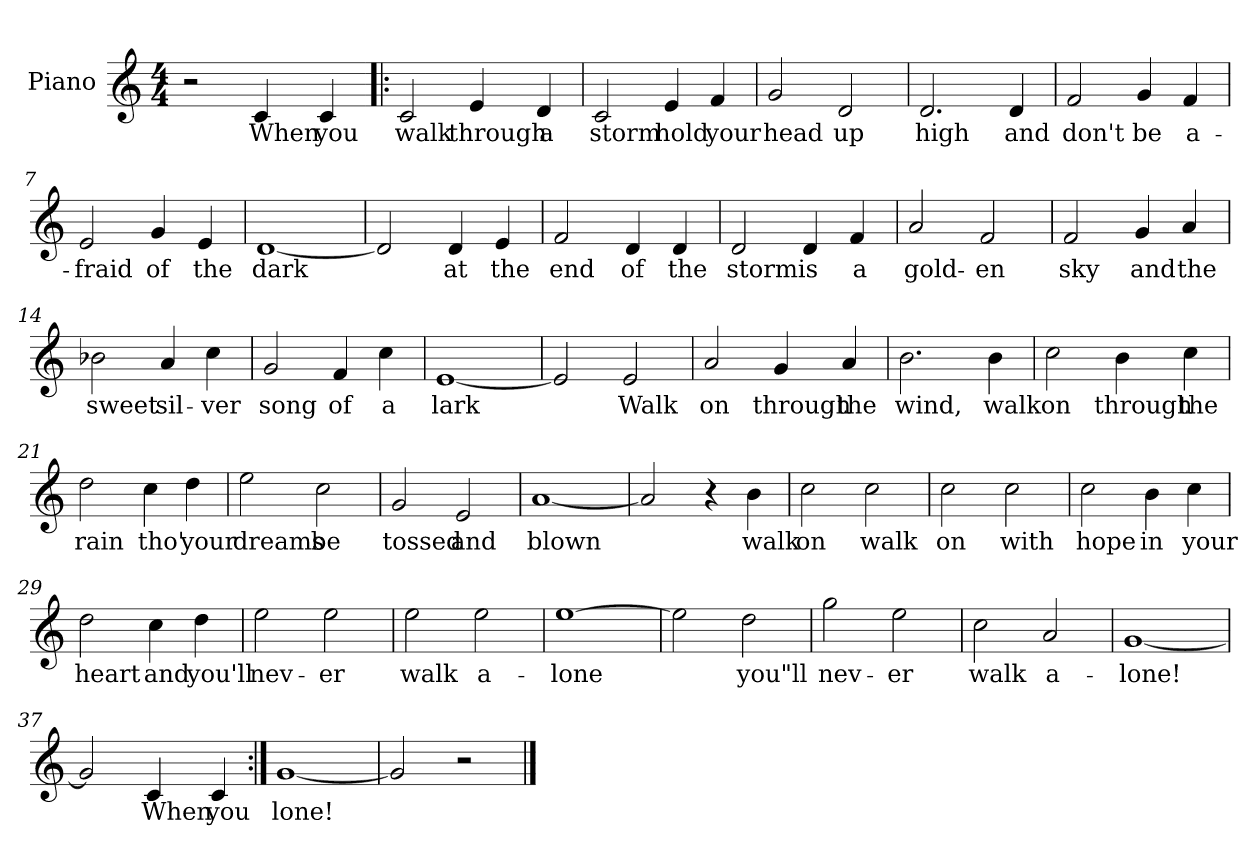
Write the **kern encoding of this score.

**kern	**text
*part1	*part1
*staff1	*staff1
*I"Piano	*
*I'Pno.	*
*clefG2	*
*k[]	*
*C:	*
*M4/4	*
=1	=1
2r	.
4c/	When
4c/	you
=2!|:	=2!|:
2c/	walk
4e/	through
4d/	a
=3	=3
2c/	storm
4e/	hold
4f/	your
=4	=4
2g/	head
2d/	up
=5	=5
2.d/	high
4d/	and
!!LO:LB:g=z
=6	=6
2f/	don't
4g/	be
4f/	a-
=7	=7
2e/	-fraid
4g/	of
4e/	the
=8	=8
[1d	dark
=9	=9
2d/]	.
4d/	at
4e/	the
=10	=10
2f/	end
4d/	of
4d/	the
!!LO:LB:g=z
=11	=11
2d/	storm
4d/	is
4f/	a
=12	=12
2a/	gold-
2f/	-en
=13	=13
2f/	sky
4g/	and
4a/	the
=14	=14
2b-X\	sweet
4a/	sil-
4cc\	-ver
=15	=15
2g/	song
4f/	of
4cc\	a
=16	=16
[1e	lark
!!LO:LB:g=z
=17	=17
2e/]	.
2e/	Walk
=18	=18
2a/	on
4g/	through
4a/	the
=19	=19
2.b\	wind,
4b\	walk
=20	=20
2cc\	on
4b\	through
4cc\	the
=21	=21
2dd\	rain
4cc\	tho'
4dd\	your
!!LO:LB:g=z
=22	=22
2ee\	dreams
2cc\	be
=23	=23
2g/	tossed
2e/	and
=24	=24
[1a	blown
=25	=25
2a/]	.
4r	.
4b\	walk
=26	=26
2cc\	on
2cc\	walk
=27	=27
2cc\	on
2cc\	with
!!LO:LB:g=z
=28	=28
2cc\	hope
4b\	in
4cc\	your
=29	=29
2dd\	heart
4cc\	and
4dd\	you'll
=30	=30
2ee\	nev-
2ee\	-er
=31	=31
2ee\	walk
2ee\	a-
=32	=32
[1ee	-lone
=33	=33
2ee\]	.
2dd\	you"ll
!!LO:LB:g=z
=34	=34
2gg\	nev-
2ee\	-er
=35	=35
2cc\	walk
2a/	a-
=36	=36
[1g	-lone!
=37	=37
2g/]	.
4c/	When
4c/	you
=38:|!	=38:|!
[1g	lone!
=39	=39
2g/]	.
2r	.
==	==
*-	*-
